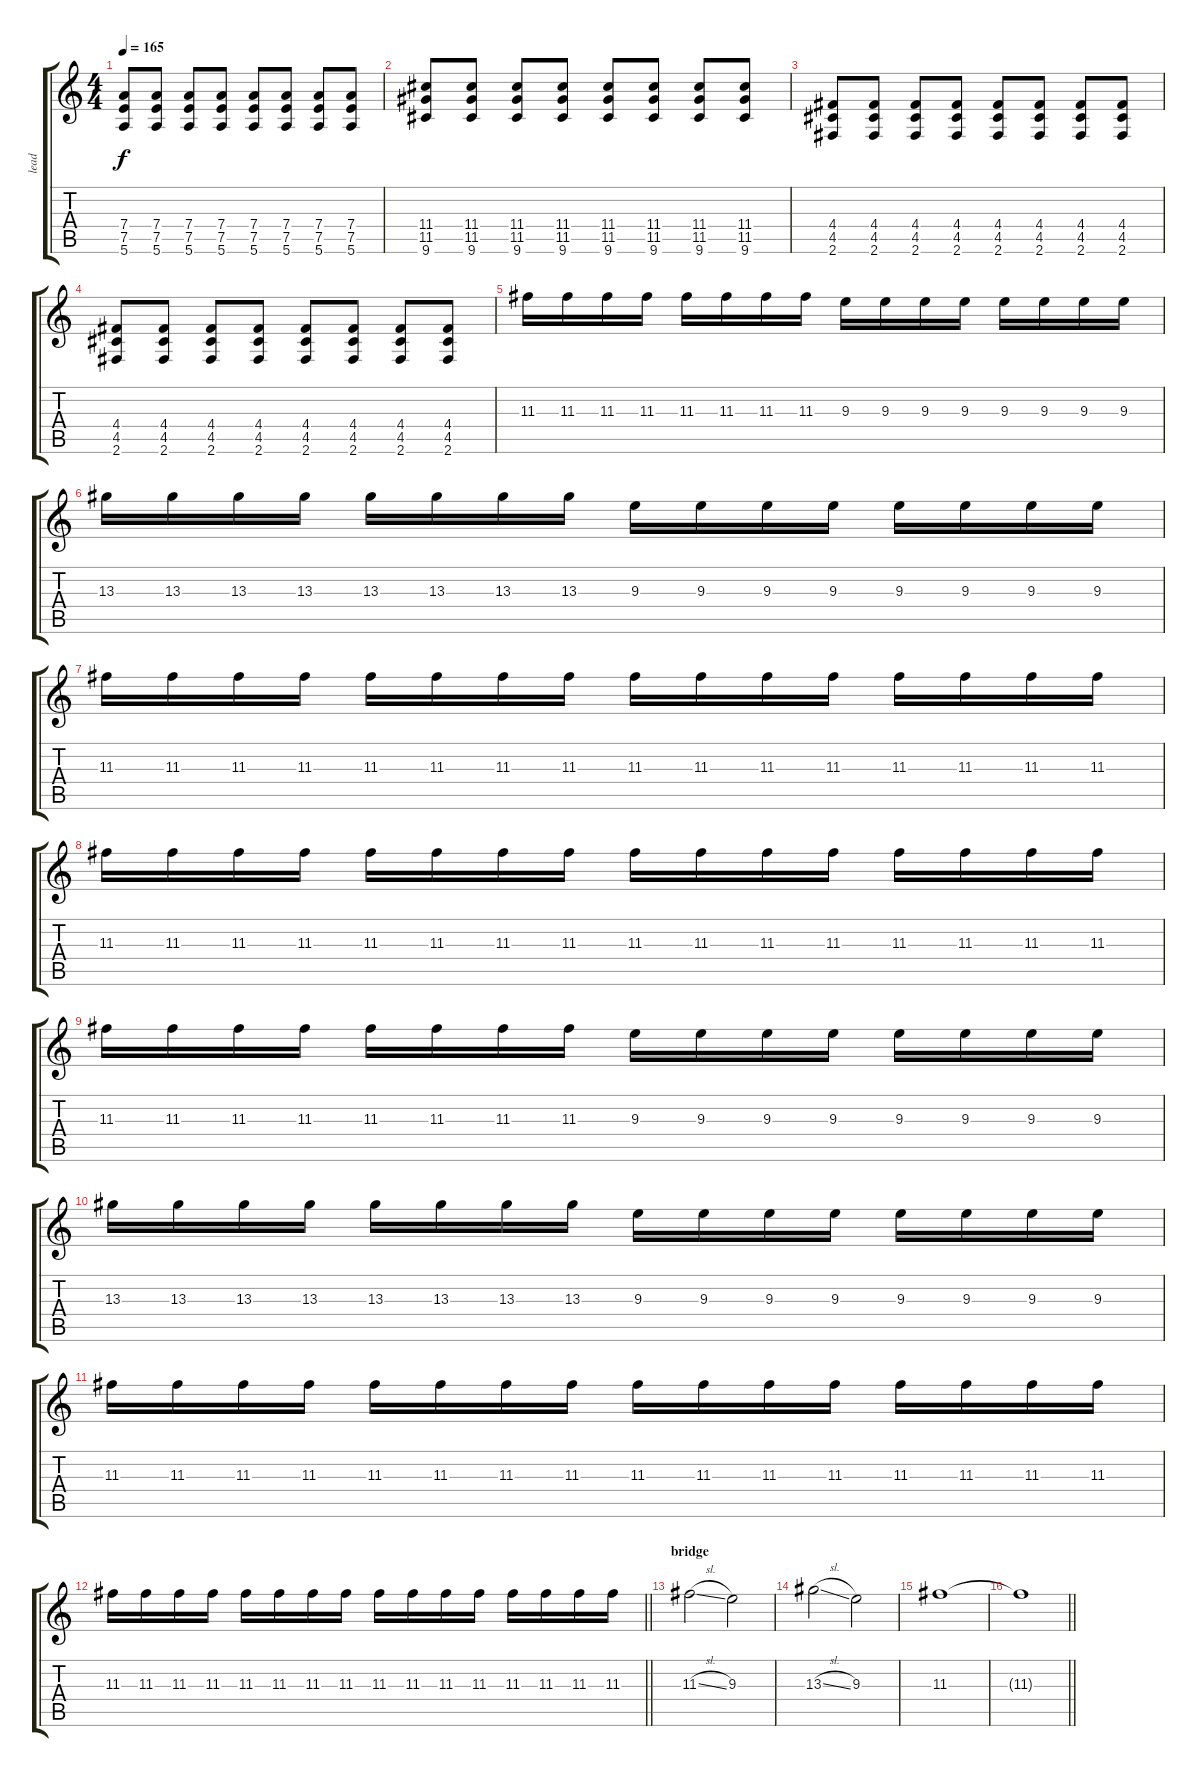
\track ("lead" "lead") {instrument distortionguitar}
\staff {score tabs}
\tuning (E4 B3 G3 D3 A2 E2) {hide}
\ts (4 4)
\tempo 165
\clef g2
\ks c
(7.4 7.5 5.6).8{dy f} (7.4 7.5 5.6).8 (7.4 7.5 5.6).8 (7.4 7.5 5.6).8 (7.4 7.5 5.6).8 (7.4 7.5 5.6).8 (7.4 7.5 5.6).8 (7.4 7.5 5.6).8 |
(11.4 11.5 9.6).8 (11.4 11.5 9.6).8 (11.4 11.5 9.6).8 (11.4 11.5 9.6).8 (11.4 11.5 9.6).8 (11.4 11.5 9.6).8 (11.4 11.5 9.6).8 (11.4 11.5 9.6).8 |
(4.4 4.5 2.6).8 (4.4 4.5 2.6).8 (4.4 4.5 2.6).8 (4.4 4.5 2.6).8 (4.4 4.5 2.6).8 (4.4 4.5 2.6).8 (4.4 4.5 2.6).8 (4.4 4.5 2.6).8 |
(4.4 4.5 2.6).8 (4.4 4.5 2.6).8 (4.4 4.5 2.6).8 (4.4 4.5 2.6).8 (4.4 4.5 2.6).8 (4.4 4.5 2.6).8 (4.4 4.5 2.6).8 (4.4 4.5 2.6).8 |
11.3.16 11.3.16 11.3.16 11.3.16 11.3.16 11.3.16 11.3.16 11.3.16 9.3.16 9.3.16 9.3.16 9.3.16 9.3.16 9.3.16 9.3.16 9.3.16 |
13.3.16 13.3.16 13.3.16 13.3.16 13.3.16 13.3.16 13.3.16 13.3.16 9.3.16 9.3.16 9.3.16 9.3.16 9.3.16 9.3.16 9.3.16 9.3.16 |
11.3.16 11.3.16 11.3.16 11.3.16 11.3.16 11.3.16 11.3.16 11.3.16 11.3.16 11.3.16 11.3.16 11.3.16 11.3.16 11.3.16 11.3.16 11.3.16 |
11.3.16 11.3.16 11.3.16 11.3.16 11.3.16 11.3.16 11.3.16 11.3.16 11.3.16 11.3.16 11.3.16 11.3.16 11.3.16 11.3.16 11.3.16 11.3.16 |
11.3.16 11.3.16 11.3.16 11.3.16 11.3.16 11.3.16 11.3.16 11.3.16 9.3.16 9.3.16 9.3.16 9.3.16 9.3.16 9.3.16 9.3.16 9.3.16 |
13.3.16 13.3.16 13.3.16 13.3.16 13.3.16 13.3.16 13.3.16 13.3.16 9.3.16 9.3.16 9.3.16 9.3.16 9.3.16 9.3.16 9.3.16 9.3.16 |
11.3.16 11.3.16 11.3.16 11.3.16 11.3.16 11.3.16 11.3.16 11.3.16 11.3.16 11.3.16 11.3.16 11.3.16 11.3.16 11.3.16 11.3.16 11.3.16 |
\barLineRight lightlight
11.3.16 11.3.16 11.3.16 11.3.16 11.3.16 11.3.16 11.3.16 11.3.16 11.3.16 11.3.16 11.3.16 11.3.16 11.3.16 11.3.16 11.3.16 11.3.16 |
\section ("" "bridge")
11.3{sl}.2 9.3.2 |
13.3{sl}.2 9.3.2 |
11.3.1 |
\barLineRight lightlight
11.3{t}.1
